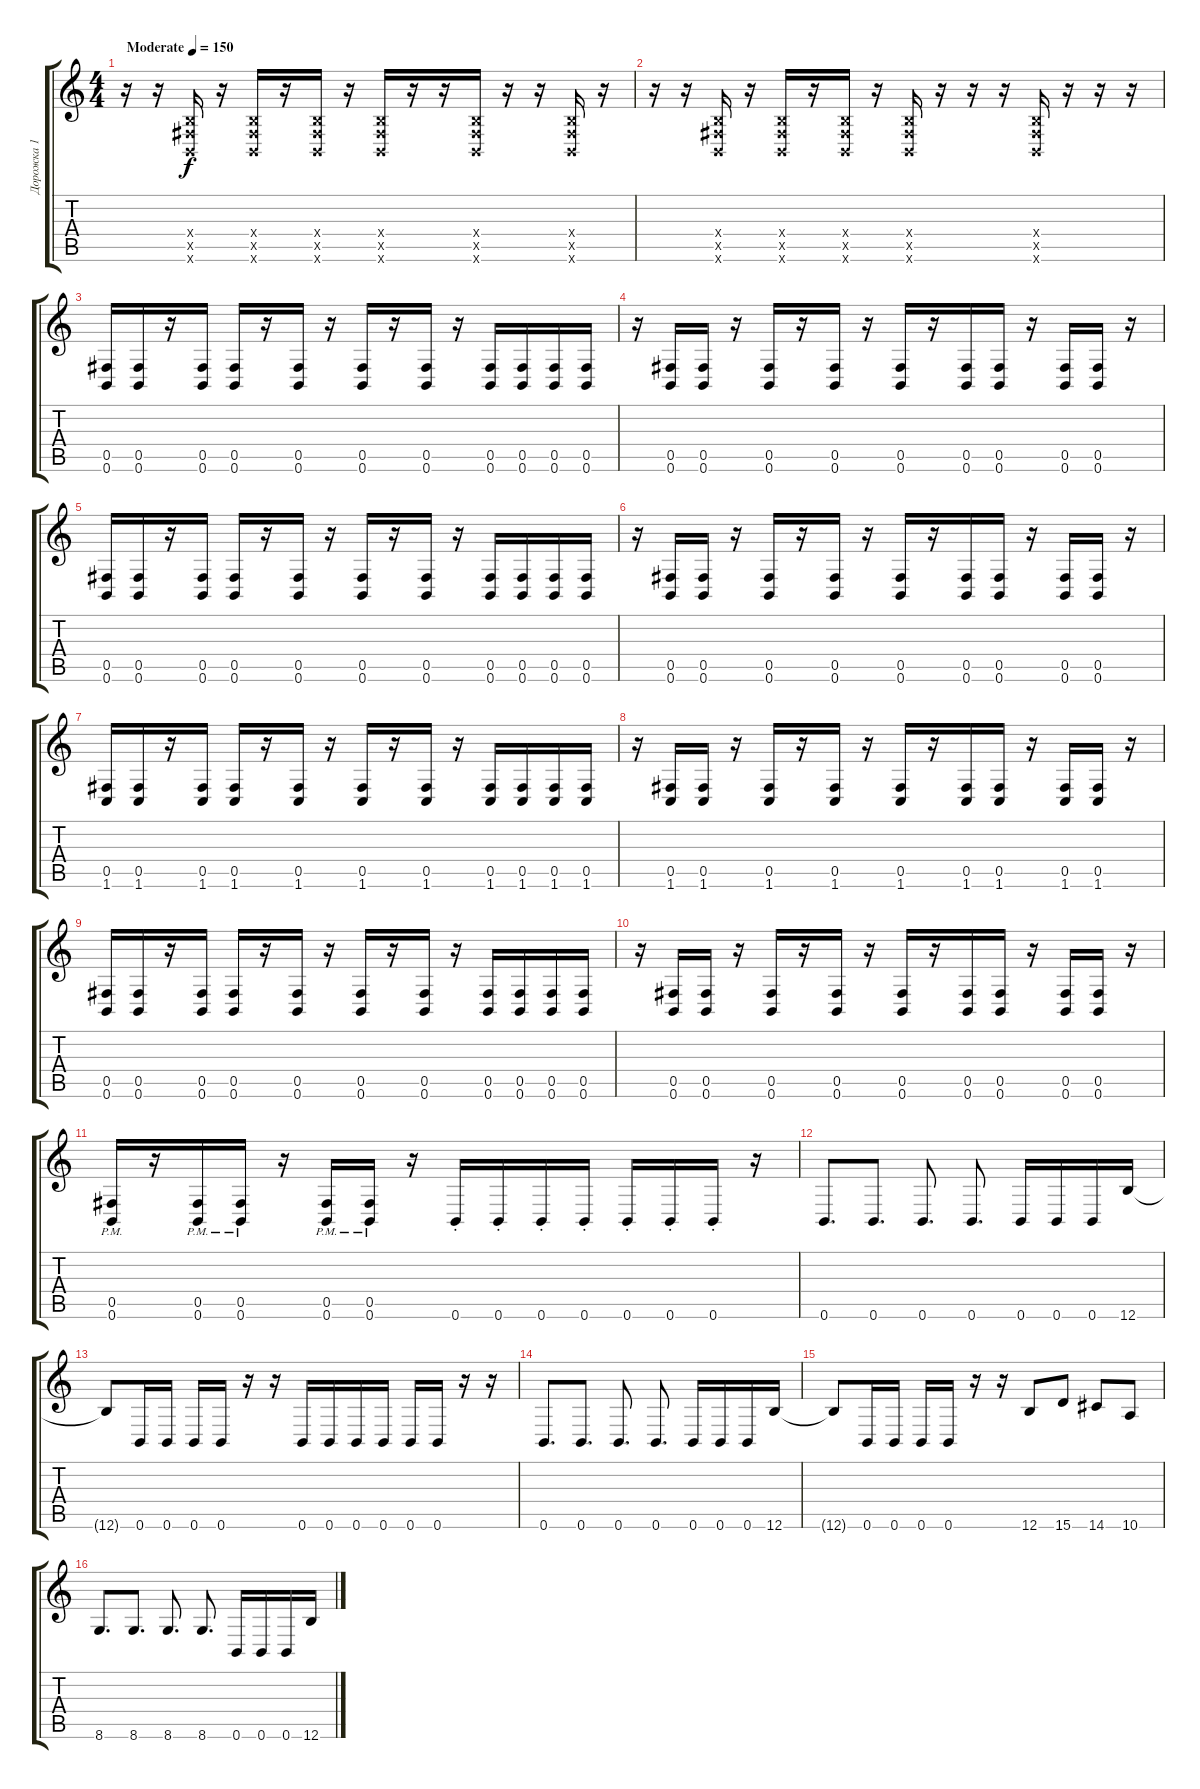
\track ("Дорожка 1" "Дорожка 1") {instrument distortionguitar}
\staff {score tabs}
\tuning (Db4 Ab3 E3 B2 Gb2 B1) {hide}
\ts (4 4)
\tempo (150 "Moderate")
\clef g2
\ks c
r.16{dy f instrument distortionguitar} r.16 (0.4{x} 0.5{x} 0.6{x}).16 r.16 (0.4{x} 0.5{x} 0.6{x}).16 r.16 (0.4{x} 0.5{x} 0.6{x}).16 r.16 (0.4{x} 0.5{x} 0.6{x}).16 r.16 r.16 (0.4{x} 0.5{x} 0.6{x}).16 r.16 r.16 (0.4{x} 0.5{x} 0.6{x}).16 r.16 |
r.16 r.16 (0.4{x} 0.5{x} 0.6{x}).16 r.16 (0.4{x} 0.5{x} 0.6{x}).16 r.16 (0.4{x} 0.5{x} 0.6{x}).16 r.16 (0.4{x} 0.5{x} 0.6{x}).16 r.16 r.16 r.16 (0.4{x} 0.5{x} 0.6{x}).16 r.16 r.16 r.16 |
(0.5 0.6).16 (0.5 0.6).16 r.16 (0.5 0.6).16 (0.5 0.6).16 r.16 (0.5 0.6).16 r.16 (0.5 0.6).16 r.16 (0.5 0.6).16 r.16 (0.5 0.6).16 (0.5 0.6).16 (0.5 0.6).16 (0.5 0.6).16 |
r.16 (0.5 0.6).16 (0.5 0.6).16 r.16 (0.5 0.6).16 r.16 (0.5 0.6).16 r.16 (0.5 0.6).16 r.16 (0.5 0.6).16 (0.5 0.6).16 r.16 (0.5 0.6).16 (0.5 0.6).16 r.16 |
(0.5 0.6).16 (0.5 0.6).16 r.16 (0.5 0.6).16 (0.5 0.6).16 r.16 (0.5 0.6).16 r.16 (0.5 0.6).16 r.16 (0.5 0.6).16 r.16 (0.5 0.6).16 (0.5 0.6).16 (0.5 0.6).16 (0.5 0.6).16 |
r.16 (0.5 0.6).16 (0.5 0.6).16 r.16 (0.5 0.6).16 r.16 (0.5 0.6).16 r.16 (0.5 0.6).16 r.16 (0.5 0.6).16 (0.5 0.6).16 r.16 (0.5 0.6).16 (0.5 0.6).16 r.16 |
(0.5 1.6).16 (0.5 1.6).16 r.16 (0.5 1.6).16 (0.5 1.6).16 r.16 (0.5 1.6).16 r.16 (0.5 1.6).16 r.16 (0.5 1.6).16 r.16 (0.5 1.6).16 (0.5 1.6).16 (0.5 1.6).16 (0.5 1.6).16 |
r.16 (0.5 1.6).16 (0.5 1.6).16 r.16 (0.5 1.6).16 r.16 (0.5 1.6).16 r.16 (0.5 1.6).16 r.16 (0.5 1.6).16 (0.5 1.6).16 r.16 (0.5 1.6).16 (0.5 1.6).16 r.16 |
(0.5 0.6).16 (0.5 0.6).16 r.16 (0.5 0.6).16 (0.5 0.6).16 r.16 (0.5 0.6).16 r.16 (0.5 0.6).16 r.16 (0.5 0.6).16 r.16 (0.5 0.6).16 (0.5 0.6).16 (0.5 0.6).16 (0.5 0.6).16 |
r.16 (0.5 0.6).16 (0.5 0.6).16 r.16 (0.5 0.6).16 r.16 (0.5 0.6).16 r.16 (0.5 0.6).16 r.16 (0.5 0.6).16 (0.5 0.6).16 r.16 (0.5 0.6).16 (0.5 0.6).16 r.16 |
(0.5{pm} 0.6{pm}).16 r.16 (0.5{pm} 0.6{pm}).16 (0.5{pm} 0.6{pm}).16 r.16 (0.5{pm} 0.6{pm}).16 (0.5{pm} 0.6{pm}).16 r.16 0.6{st}.16 0.6{st}.16 0.6{st}.16 0.6{st}.16 0.6{st}.16 0.6{st}.16 0.6{st}.16 r.16 |
0.6.8{d} 0.6.8{d} 0.6.8{d} 0.6.8{d} 0.6.16 0.6.16 0.6.16 12.6.16 |
12.6{t}.8 0.6.16 0.6.16 0.6.16 0.6.16 r.16 r.16 0.6.16 0.6.16 0.6.16 0.6.16 0.6.16 0.6.16 r.16 r.16 |
0.6.8{d} 0.6.8{d} 0.6.8{d} 0.6.8{d} 0.6.16 0.6.16 0.6.16 12.6.16 |
12.6{t}.8 0.6.16 0.6.16 0.6.16 0.6.16 r.16 r.16 12.6.8 15.6.8 14.6.8 10.6.8 |
8.6.8{d} 8.6.8{d} 8.6.8{d} 8.6.8{d} 0.6.16 0.6.16 0.6.16 12.6.16
